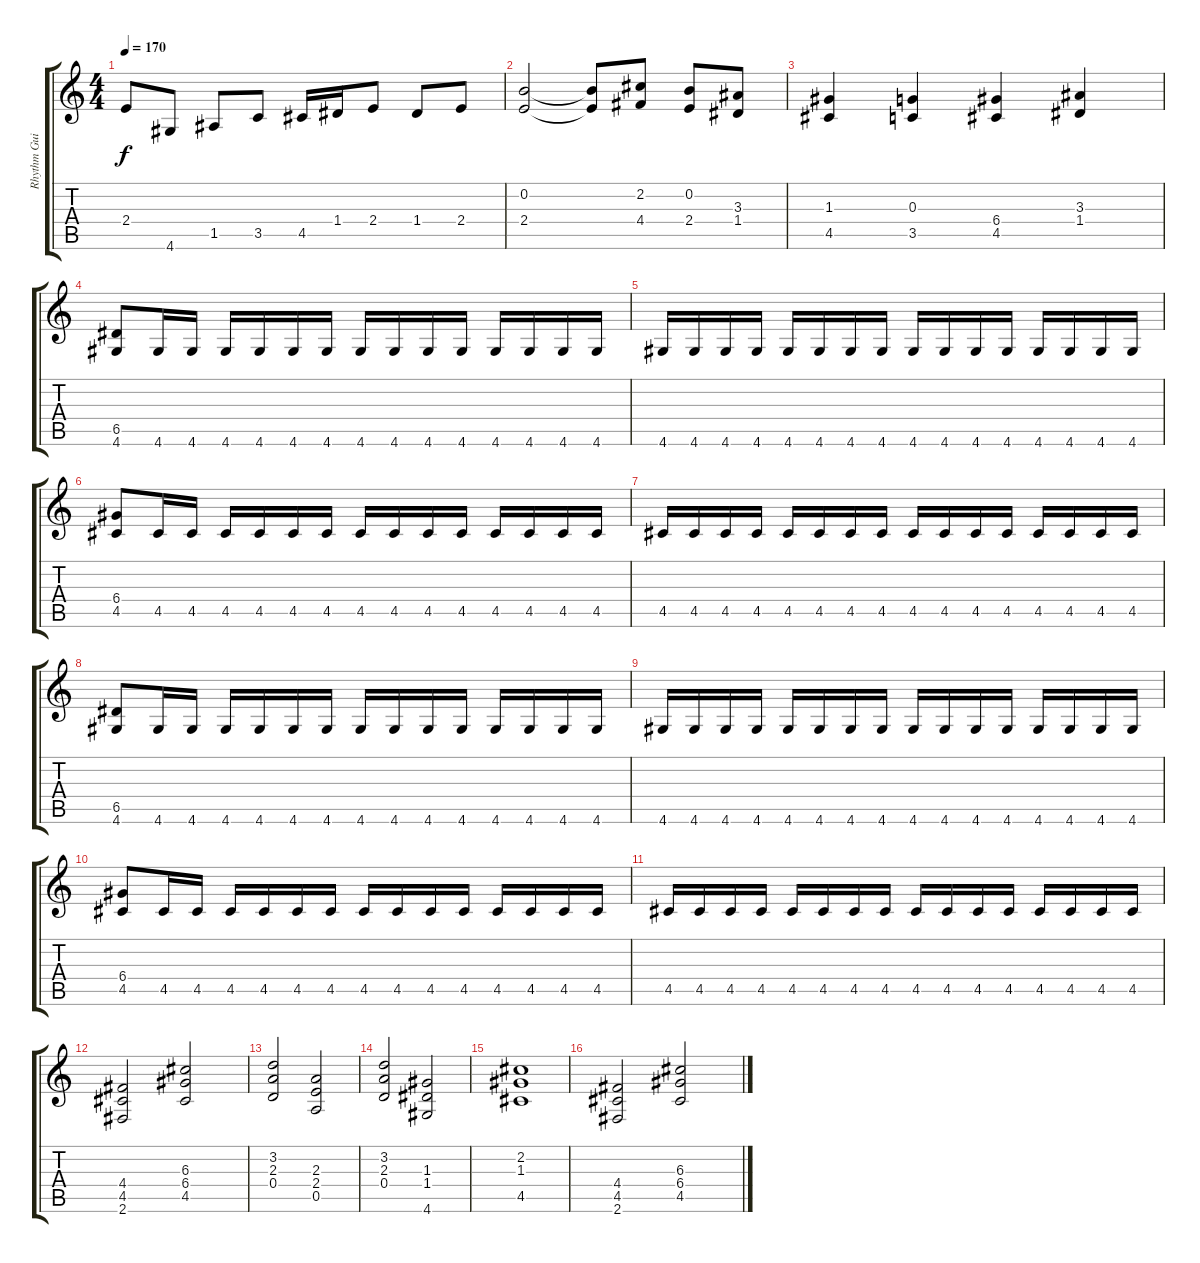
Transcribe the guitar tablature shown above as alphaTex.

\track ("Rhythm Guitar" "Rhythm Gui") {instrument distortionguitar}
\staff {score tabs}
\tuning (E4 B3 G3 D3 A2 E2) {hide}
\ts (4 4)
\tempo 170
\clef g2
\ks c
2.4.8{dy f} 4.6.8 1.5.8 3.5.8 4.5.16 1.4.16 2.4.8 1.4.8 2.4.8 |
(0.2 2.4).2 (0.2{t} 2.4{t}).8 (2.2 4.4).8 (0.2 2.4).8 (3.3 1.4).8 |
(1.3 4.5).4 (0.3 3.5).4 (6.4 4.5).4 (3.3 1.4).4 |
(6.5 4.6).8 4.6.16 4.6.16 4.6.16 4.6.16 4.6.16 4.6.16 4.6.16 4.6.16 4.6.16 4.6.16 4.6.16 4.6.16 4.6.16 4.6.16 |
4.6.16 4.6.16 4.6.16 4.6.16 4.6.16 4.6.16 4.6.16 4.6.16 4.6.16 4.6.16 4.6.16 4.6.16 4.6.16 4.6.16 4.6.16 4.6.16 |
(6.4 4.5).8 4.5.16 4.5.16 4.5.16 4.5.16 4.5.16 4.5.16 4.5.16 4.5.16 4.5.16 4.5.16 4.5.16 4.5.16 4.5.16 4.5.16 |
4.5.16 4.5.16 4.5.16 4.5.16 4.5.16 4.5.16 4.5.16 4.5.16 4.5.16 4.5.16 4.5.16 4.5.16 4.5.16 4.5.16 4.5.16 4.5.16 |
(6.5 4.6).8 4.6.16 4.6.16 4.6.16 4.6.16 4.6.16 4.6.16 4.6.16 4.6.16 4.6.16 4.6.16 4.6.16 4.6.16 4.6.16 4.6.16 |
4.6.16 4.6.16 4.6.16 4.6.16 4.6.16 4.6.16 4.6.16 4.6.16 4.6.16 4.6.16 4.6.16 4.6.16 4.6.16 4.6.16 4.6.16 4.6.16 |
(6.4 4.5).8 4.5.16 4.5.16 4.5.16 4.5.16 4.5.16 4.5.16 4.5.16 4.5.16 4.5.16 4.5.16 4.5.16 4.5.16 4.5.16 4.5.16 |
4.5.16 4.5.16 4.5.16 4.5.16 4.5.16 4.5.16 4.5.16 4.5.16 4.5.16 4.5.16 4.5.16 4.5.16 4.5.16 4.5.16 4.5.16 4.5.16 |
(4.4 4.5 2.6).2 (6.3 6.4 4.5).2 |
(3.2 2.3 0.4).2 (2.3 2.4 0.5).2 |
(3.2 2.3 0.4).2 (1.3 1.4 4.6).2 |
(2.2 1.3 4.5).1 |
(4.4 4.5 2.6).2 (6.3 6.4 4.5).2
